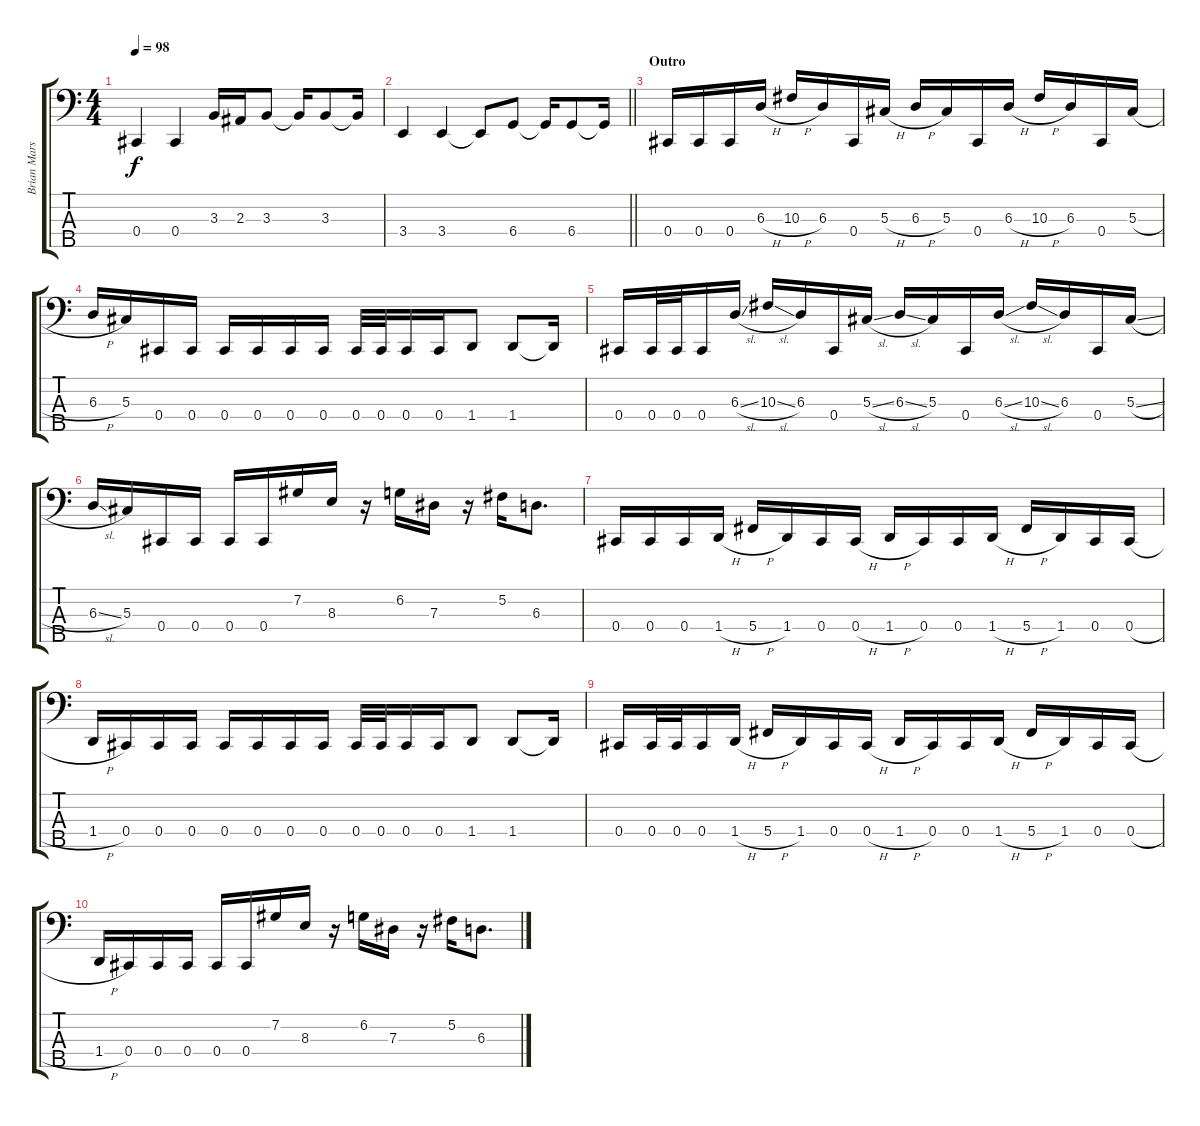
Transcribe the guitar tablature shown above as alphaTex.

\track ("Brian Marshall" "Brian Mars") {instrument electricbassfinger}
\staff {score tabs}
\tuning (Gb2 Db2 Ab1 Db1 Ab0) {hide}
\ts (4 4)
\tempo 98
\clef f4
\ks c
0.4.4{dy f} 0.4.4 3.3.16 2.3.16 3.3.8 3.3{t}.16 3.3.8 3.3{t}.16 |
\barLineRight lightlight
3.4.4 3.4.4 3.4{t}.8 6.4.8 6.4{t}.16 6.4.8 6.4{t}.16 |
\section ("" "Outro")
0.4.16 0.4.16 0.4.16 6.3{h}.16 10.3{h}.16 6.3.16 0.4.16 5.3{h}.16 6.3{h}.16 5.3.16 0.4.16 6.3{h}.16 10.3{h}.16 6.3.16 0.4.16 5.3{h}.16 |
6.3{h}.16 5.3.16 0.4.16 0.4.16 0.4.16 0.4.16 0.4.16 0.4.16 0.4.32 0.4.32 0.4.16 0.4.16 1.4.8 1.4.8 1.4{t}.16 |
0.4.16 0.4.32 0.4.32 0.4.16 6.3{sl}.16 10.3{sl}.16 6.3.16 0.4.16 5.3{sl}.16 6.3{sl}.16 5.3.16 0.4.16 6.3{sl}.16 10.3{sl}.16 6.3.16 0.4.16 5.3{sl}.16 |
6.3{sl}.16 5.3.16 0.4.16 0.4.16 0.4.16 0.4.16 7.2.16 8.3.16 r.16 6.2.16 7.3.16 r.16 5.2.16 6.3.8{d} |
0.4.16 0.4.16 0.4.16 1.4{h}.16 5.4{h}.16 1.4.16 0.4.16 0.4{h}.16 1.4{h}.16 0.4.16 0.4.16 1.4{h}.16 5.4{h}.16 1.4.16 0.4.16 0.4{h}.16 |
1.4{h}.16 0.4.16 0.4.16 0.4.16 0.4.16 0.4.16 0.4.16 0.4.16 0.4.32 0.4.32 0.4.16 0.4.16 1.4.8 1.4.8 1.4{t}.16 |
0.4.16 0.4.32 0.4.32 0.4.16 1.4{h}.16 5.4{h}.16 1.4.16 0.4.16 0.4{h}.16 1.4{h}.16 0.4.16 0.4.16 1.4{h}.16 5.4{h}.16 1.4.16 0.4.16 0.4{h}.16 |
1.4{h}.16 0.4.16 0.4.16 0.4.16 0.4.16 0.4.16 7.2.16 8.3.16 r.16 6.2.16 7.3.16 r.16 5.2.16 6.3.8{d}
